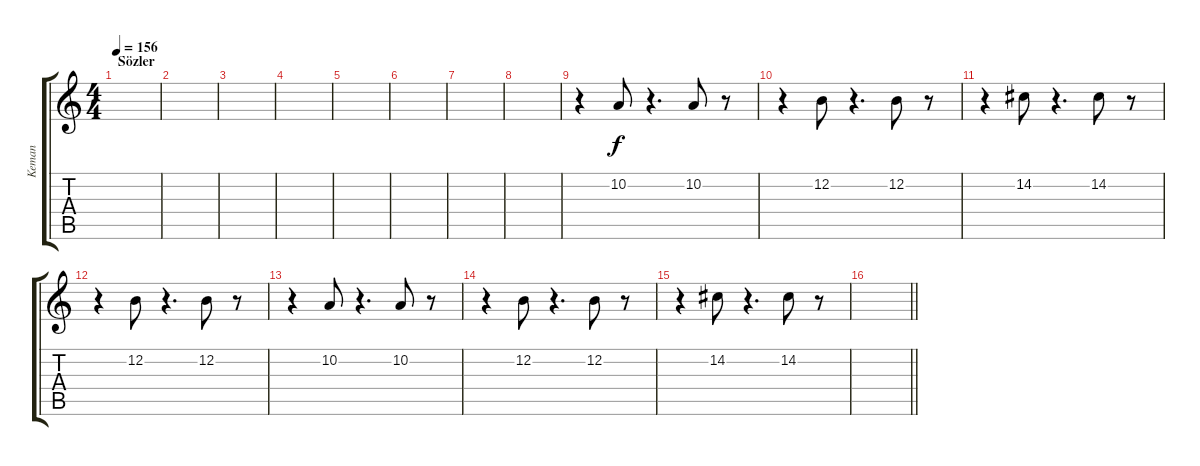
\track ("Keman" "Keman") {instrument stringensemble1}
\staff {score tabs}
\tuning (E4 B3 G3 D3 A2 E2) {hide}
\ts (4 4)
\section ("" "Sözler")
\tempo 156
\clef g2
\ks c
|
|
|
|
|
|
|
|
r.4 10.2.8 r.4{d} 10.2.8 r.8 |
r.4 12.2.8 r.4{d} 12.2.8 r.8 |
r.4 14.2.8 r.4{d} 14.2.8 r.8 |
r.4 12.2.8 r.4{d} 12.2.8 r.8 |
r.4 10.2.8 r.4{d} 10.2.8 r.8 |
r.4 12.2.8 r.4{d} 12.2.8 r.8 |
r.4 14.2.8 r.4{d} 14.2.8 r.8 |
\barLineRight lightlight
